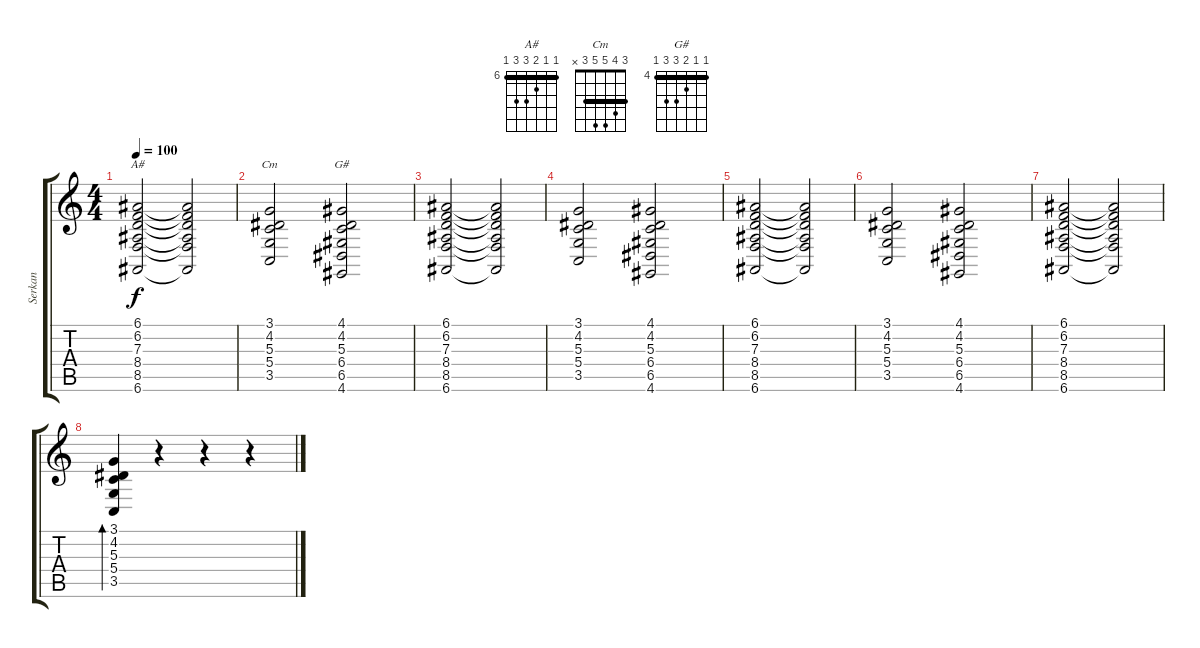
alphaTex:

\track ("Serkan" "Serkan") {instrument rockorgan}
\staff {score tabs}
\tuning (E4 B3 G3 D3 A2 E2) {hide}
\chord ("A#" 6 6 7 8 8 6) {firstfret 6 barre 6}
\chord ("Cm" 3 4 5 5 3 x) {barre 3}
\chord ("G#" 4 4 5 6 6 4) {firstfret 4 barre 4}
\ts (4 4)
\tempo 100
\clef g2
\ks c
(6.1 6.2 7.3 8.4 8.5 6.6).2{ch "A#" dy f} (6.1{t} 6.2{t} 7.3{t} 8.4{t} 8.5{t} 6.6{t}).2 |
(3.1 4.2 5.3 5.4 3.5).2{ch "Cm"} (4.1 4.2 5.3 6.4 6.5 4.6).2{ch "G#"} |
(6.1 6.2 7.3 8.4 8.5 6.6).2 (6.1{t} 6.2{t} 7.3{t} 8.4{t} 8.5{t} 6.6{t}).2 |
(3.1 4.2 5.3 5.4 3.5).2 (4.1 4.2 5.3 6.4 6.5 4.6).2 |
(6.1 6.2 7.3 8.4 8.5 6.6).2 (6.1{t} 6.2{t} 7.3{t} 8.4{t} 8.5{t} 6.6{t}).2 |
(3.1 4.2 5.3 5.4 3.5).2 (4.1 4.2 5.3 6.4 6.5 4.6).2 |
(6.1 6.2 7.3 8.4 8.5 6.6).2 (6.1{t} 6.2{t} 7.3{t} 8.4{t} 8.5{t} 6.6{t}).2 |
(3.1 4.2 5.3 5.4 3.5).4{bd 60} r.4 r.4 r.4
